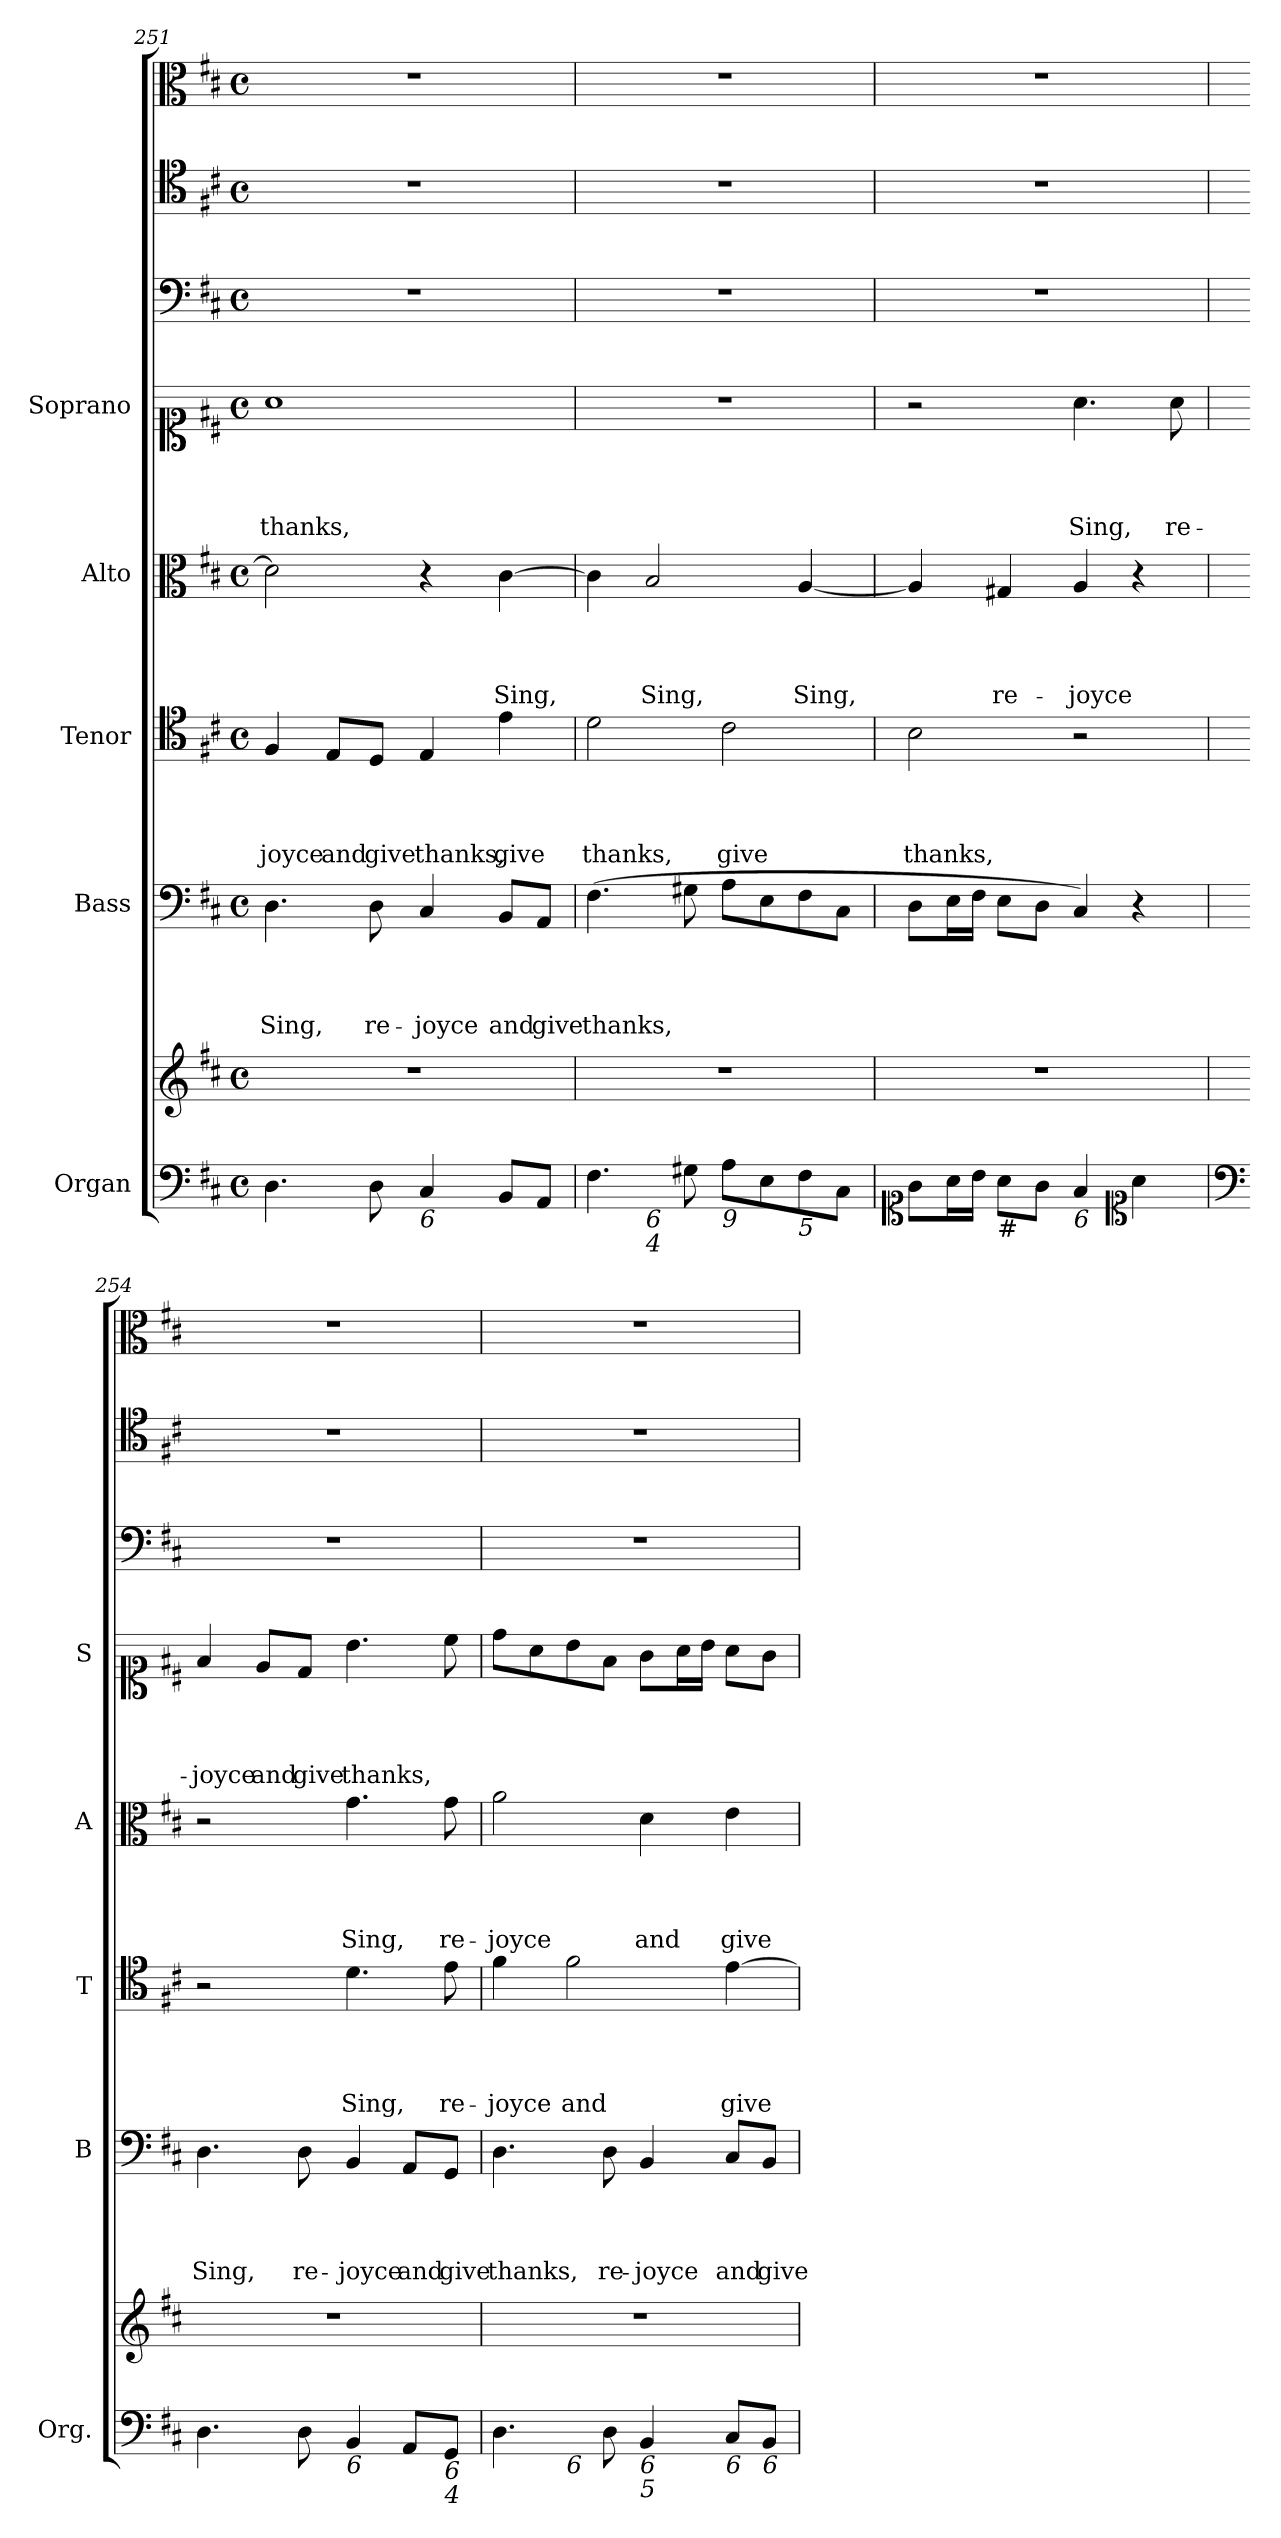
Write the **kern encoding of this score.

**kern	**kern	**kern	**text	**text	**text	**text	**kern	**text	**text	**text	**text	**kern	**text	**text	**text	**text	**kern	**text	**text	**text	**text	**kern	**kern	**kern
*part8	*part8	*part7	*part7	*part7	*part7	*part7	*part6	*part6	*part6	*part6	*part6	*part5	*part5	*part5	*part5	*part5	*part4	*part4	*part4	*part4	*part4	*part3	*part2	*part1
*staff9	*staff8	*staff7	*staff7	*staff7	*staff7	*staff7	*staff6	*staff6	*staff6	*staff6	*staff6	*staff5	*staff5	*staff5	*staff5	*staff5	*staff4	*staff4	*staff4	*staff4	*staff4	*staff3	*staff2	*staff1
*I"Organ	*	*I"Bass	*	*	*	*	*I"Tenor	*	*	*	*	*I"Alto	*	*	*	*	*I"Soprano	*	*	*	*	*	*	*
*I'Org.	*	*I'B	*	*	*	*	*I'T	*	*	*	*	*I'A	*	*	*	*	*I'S	*	*	*	*	*	*	*
*clefF4	*clefG2	*clefF4	*	*	*	*	*clefC4	*	*	*	*	*clefC3	*	*	*	*	*clefC1	*	*	*	*	*clefF4	*clefC4	*clefC3
*k[f#c#]	*k[f#c#]	*k[f#c#]	*	*	*	*	*k[f#c#]	*	*	*	*	*k[f#c#]	*	*	*	*	*k[f#c#]	*	*	*	*	*k[f#c#]	*k[f#c#]	*k[f#c#]
*D:	*D:	*D:	*	*	*	*	*D:	*	*	*	*	*D:	*	*	*	*	*D:	*	*	*	*	*D:	*D:	*D:
*M4/4	*M4/4	*M4/4	*	*	*	*	*M4/4	*	*	*	*	*M4/4	*	*	*	*	*M4/4	*	*	*	*	*M4/4	*M4/4	*M4/4
*met(c)	*met(c)	*met(c)	*	*	*	*	*met(c)	*	*	*	*	*met(c)	*	*	*	*	*met(c)	*	*	*	*	*met(c)	*met(c)	*met(c)
=251	=251	=251	=251	=251	=251	=251	=251	=251	=251	=251	=251	=251	=251	=251	=251	=251	=251	=251	=251	=251	=251	=251	=251	=251
!	!	!	!	!	!	!LO:LY:b	!	!	!	!	!LO:LY:b	!	!	!	!	!	!	!	!	!	!LO:LY:b	!	!	!
4.D\	1r	4.D\	.	.	.	Sing,	4F#/	.	.	.	-joyce	2d\]	.	.	.	.	1a	.	.	.	thanks,	1r	1r	1r
!	!	!	!	!	!	!	!	!	!	!	!LO:LY:b	!	!	!	!	!	!	!	!	!	!	!	!	!
.	.	.	.	.	.	.	8E/L	.	.	.	and	.	.	.	.	.	.	.	.	.	.	.	.	.
!	!	!	!	!	!	!LO:LY:b	!	!	!	!	!LO:LY:b	!	!	!	!	!	!	!	!	!	!	!	!	!
8D\	.	8D\	.	.	.	re-	8D/J	.	.	.	give	.	.	.	.	.	.	.	.	.	.	.	.	.
!LO:TX:b:i:t=6	!	!	!	!	!	!	!	!	!	!	!	!	!	!	!	!	!	!	!	!	!	!	!	!
!	!	!	!	!	!	!LO:LY:b	!	!	!	!	!LO:LY:b	!	!	!	!	!	!	!	!	!	!	!	!	!
4C#/	.	4C#/	.	.	.	-joyce	4E/	.	.	.	thanks,	4r	.	.	.	.	.	.	.	.	.	.	.	.
!	!	!	!	!	!	!LO:LY:b	!	!	!	!	!LO:LY:b	!	!	!	!	!LO:LY:b	!	!	!	!	!	!	!	!
8BB/L	.	8BB/L	.	.	.	and	4e\	.	.	.	give	[4c#\	.	.	.	Sing,	.	.	.	.	.	.	.	.
!	!	!	!	!	!	!LO:LY:b	!	!	!	!	!	!	!	!	!	!	!	!	!	!	!	!	!	!
8AA/J	.	8AA/J	.	.	.	give	.	.	.	.	.	.	.	.	.	.	.	.	.	.	.	.	.	.
=252	=252	=252	=252	=252	=252	=252	=252	=252	=252	=252	=252	=252	=252	=252	=252	=252	=252	=252	=252	=252	=252	=252	=252	=252
!LO:TX:b:i:t=6	!	!	!	!	!	!	!	!	!	!	!	!	!	!	!	!	!	!	!	!	!	!	!	!
!LO:TX:b:i:t=5	!	!	!	!	!	!	!	!	!	!	!	!	!	!	!	!	!	!	!	!	!	!	!	!
!	!	!	!	!	!	!LO:LY:b	!	!	!	!	!LO:LY:b	!	!	!	!	!	!	!	!	!	!	!	!	!
*^	*	*	*	*	*	*	*	*	*	*	*	*	*	*	*	*	*	*	*	*	*	*	*	*
4.F#\	4ryy	1r	(>4.F#\	.	.	.	thanks,	2d\	.	.	.	thanks,	4c#\]	.	.	.	.	1r	.	.	.	.	1r	1r	1r
!	!LO:TX:b:i:t=6	!	!	!	!	!	!	!	!	!	!	!	!	!	!	!	!	!	!	!	!	!	!	!	!
!	!LO:TX:b:i:t=4	!	!	!	!	!	!	!	!	!	!	!	!	!	!	!	!	!	!	!	!	!	!	!	!
!	!	!	!	!	!	!	!	!	!	!	!	!	!	!	!	!	!LO:LY:b	!	!	!	!	!	!	!	!
.	2.ryy	.	.	.	.	.	.	.	.	.	.	.	2B/	.	.	.	Sing,	.	.	.	.	.	.	.	.
8G#X\	.	.	8G#X\	.	.	.	.	.	.	.	.	.	.	.	.	.	.	.	.	.	.	.	.	.	.
!LO:TX:b:i:t=9	!	!	!	!	!	!	!	!	!	!	!	!	!	!	!	!	!	!	!	!	!	!	!	!	!
!	!	!	!	!	!	!	!	!	!	!	!	!LO:LY:b	!	!	!	!	!	!	!	!	!	!	!	!	!
8A\L	.	.	8A\L	.	.	.	.	2c#\	.	.	.	give	.	.	.	.	.	.	.	.	.	.	.	.	.
8E\	.	.	8E\	.	.	.	.	.	.	.	.	.	.	.	.	.	.	.	.	.	.	.	.	.	.
!LO:TX:b:i:t=5	!	!	!	!	!	!	!	!	!	!	!	!	!	!	!	!	!	!	!	!	!	!	!	!	!
!	!	!	!	!	!	!	!	!	!	!	!	!	!	!	!	!	!LO:LY:b	!	!	!	!	!	!	!	!
8F#\	.	.	8F#\	.	.	.	.	.	.	.	.	.	[4A/	.	.	.	Sing,	.	.	.	.	.	.	.	.
8C#\J	.	.	8C#\J	.	.	.	.	.	.	.	.	.	.	.	.	.	.	.	.	.	.	.	.	.	.
!!LO:LB:g=z
=253	=253	=253	=253	=253	=253	=253	=253	=253	=253	=253	=253	=253	=253	=253	=253	=253	=253	=253	=253	=253	=253	=253	=253	=253	=253
!LO:TX:b:i:t=6	!	!	!	!	!	!	!	!	!	!	!	!	!	!	!	!	!	!	!	!	!	!	!	!	!
!LO:TX:b:i:t=5	!	!	!	!	!	!	!	!	!	!	!	!	!	!	!	!	!	!	!	!	!	!	!	!	!
!	!	!	!	!	!	!	!	!	!	!	!	!LO:LY:b	!	!	!	!	!	!	!	!	!	!	!	!	!
*v	*v	*	*	*	*	*	*	*	*	*	*	*	*	*	*	*	*	*	*	*	*	*	*	*	*
8D\L	1r	8D\L	.	.	.	.	2B\	.	.	.	thanks,	4A/]	.	.	.	.	2r	.	.	.	.	1r	1r	1r
16E\L	.	16E\L	.	.	.	.	.	.	.	.	.	.	.	.	.	.	.	.	.	.	.	.	.	.
16F#\JJ	.	16F#\JJ	.	.	.	.	.	.	.	.	.	.	.	.	.	.	.	.	.	.	.	.	.	.
!LO:TX:b:t=#	!	!	!	!	!	!	!	!	!	!	!	!	!	!	!	!	!	!	!	!	!	!	!	!
!	!	!	!	!	!	!	!	!	!	!	!	!	!	!	!	!LO:LY:b	!	!	!	!	!	!	!	!
8E\L	.	8E\L	.	.	.	.	.	.	.	.	.	4G#X/	.	.	.	re-	.	.	.	.	.	.	.	.
8D\J	.	8D\J	.	.	.	.	.	.	.	.	.	.	.	.	.	.	.	.	.	.	.	.	.	.
!LO:TX:b:i:t=6	!	!	!	!	!	!	!	!	!	!	!	!	!	!	!	!	!	!	!	!	!	!	!	!
!	!	!	!	!	!	!	!	!	!	!	!	!	!	!	!	!LO:LY:b	!	!	!	!	!LO:LY:b	!	!	!
4C#/	.	4C#/)	.	.	.	.	2r	.	.	.	.	4A/	.	.	.	-joyce	4.a\	.	.	.	Sing,	.	.	.
*clefC1	*	*	*	*	*	*	*	*	*	*	*	*	*	*	*	*	*	*	*	*	*	*	*	*
4a\	.	4r	.	.	.	.	.	.	.	.	.	4r	.	.	.	.	.	.	.	.	.	.	.	.
!	!	!	!	!	!	!	!	!	!	!	!	!	!	!	!	!	!	!	!	!	!LO:LY:b	!	!	!
.	.	.	.	.	.	.	.	.	.	.	.	.	.	.	.	.	8a\	.	.	.	re-	.	.	.
=254	=254	=254	=254	=254	=254	=254	=254	=254	=254	=254	=254	=254	=254	=254	=254	=254	=254	=254	=254	=254	=254	=254	=254	=254
*clefF4	*	*	*	*	*	*	*	*	*	*	*	*	*	*	*	*	*	*	*	*	*	*	*	*
!	!	!	!	!	!	!LO:LY:b	!	!	!	!	!	!	!	!	!	!	!	!	!	!	!LO:LY:b	!	!	!
4.D\	1r	4.D\	.	.	.	Sing,	2r	.	.	.	.	2r	.	.	.	.	4f#/	.	.	.	-joyce	1r	1r	1r
!	!	!	!	!	!	!	!	!	!	!	!	!	!	!	!	!	!	!	!	!	!LO:LY:b	!	!	!
.	.	.	.	.	.	.	.	.	.	.	.	.	.	.	.	.	8e/L	.	.	.	and	.	.	.
!	!	!	!	!	!	!LO:LY:b	!	!	!	!	!	!	!	!	!	!	!	!	!	!	!LO:LY:b	!	!	!
8D\	.	8D\	.	.	.	re-	.	.	.	.	.	.	.	.	.	.	8d/J	.	.	.	give	.	.	.
!LO:TX:b:i:t=6	!	!	!	!	!	!	!	!	!	!	!	!	!	!	!	!	!	!	!	!	!	!	!	!
!	!	!	!	!	!	!LO:LY:b	!	!	!	!	!LO:LY:b	!	!	!	!	!LO:LY:b	!	!	!	!	!LO:LY:b	!	!	!
4BB/	.	4BB/	.	.	.	-joyce	4.d\	.	.	.	Sing,	4.g\	.	.	.	Sing,	4.b\	.	.	.	thanks,	.	.	.
!	!	!	!	!	!	!LO:LY:b	!	!	!	!	!	!	!	!	!	!	!	!	!	!	!	!	!	!
8AA/L	.	8AA/L	.	.	.	and	.	.	.	.	.	.	.	.	.	.	.	.	.	.	.	.	.	.
!LO:TX:b:i:t=6	!	!	!	!	!	!	!	!	!	!	!	!	!	!	!	!	!	!	!	!	!	!	!	!
!LO:TX:b:i:t=4	!	!	!	!	!	!	!	!	!	!	!	!	!	!	!	!	!	!	!	!	!	!	!	!
!	!	!	!	!	!	!LO:LY:b	!	!	!	!	!LO:LY:b	!	!	!	!	!LO:LY:b	!	!	!	!	!	!	!	!
8GG/J	.	8GG/J	.	.	.	give	8e\	.	.	.	re-	8g\	.	.	.	re-	8cc#\	.	.	.	.	.	.	.
=255	=255	=255	=255	=255	=255	=255	=255	=255	=255	=255	=255	=255	=255	=255	=255	=255	=255	=255	=255	=255	=255	=255	=255	=255
!LO:TX:b:i:t=5	!	!	!	!	!	!	!	!	!	!	!	!	!	!	!	!	!	!	!	!	!	!	!	!
!	!	!	!	!	!	!LO:LY:b	!	!	!	!	!LO:LY:b	!	!	!	!	!LO:LY:b	!	!	!	!	!	!	!	!
*^	*	*	*	*	*	*	*	*	*	*	*	*	*	*	*	*	*	*	*	*	*	*	*	*
4.D\	4ryy	1r	4.D\	.	.	.	thanks,	4f#\	.	.	.	-joyce	2a\	.	.	.	-joyce	8dd\L	.	.	.	.	1r	1r	1r
.	.	.	.	.	.	.	.	.	.	.	.	.	.	.	.	.	.	8a\	.	.	.	.	.	.	.
!	!LO:TX:b:i:t=6	!	!	!	!	!	!	!	!	!	!	!	!	!	!	!	!	!	!	!	!	!	!	!	!
!	!	!	!	!	!	!	!	!	!	!	!	!LO:LY:b	!	!	!	!	!	!	!	!	!	!	!	!	!
.	2.ryy	.	.	.	.	.	.	2f#\	.	.	.	and	.	.	.	.	.	8b\	.	.	.	.	.	.	.
!	!	!	!	!	!	!	!LO:LY:b	!	!	!	!	!	!	!	!	!	!	!	!	!	!	!	!	!	!
8D\	.	.	8D\	.	.	.	re-	.	.	.	.	.	.	.	.	.	.	8f#\J	.	.	.	.	.	.	.
!LO:TX:b:i:t=6	!	!	!	!	!	!	!	!	!	!	!	!	!	!	!	!	!	!	!	!	!	!	!	!	!
!LO:TX:b:i:t=5	!	!	!	!	!	!	!	!	!	!	!	!	!	!	!	!	!	!	!	!	!	!	!	!	!
!	!	!	!	!	!	!	!LO:LY:b	!	!	!	!	!	!	!	!	!	!LO:LY:b	!	!	!	!	!	!	!	!
4BB/	.	.	4BB/	.	.	.	-joyce	.	.	.	.	.	4d\	.	.	.	and	8g\L	.	.	.	.	.	.	.
.	.	.	.	.	.	.	.	.	.	.	.	.	.	.	.	.	.	16a\L	.	.	.	.	.	.	.
.	.	.	.	.	.	.	.	.	.	.	.	.	.	.	.	.	.	16b\JJ	.	.	.	.	.	.	.
!LO:TX:b:i:t=6	!	!	!	!	!	!	!	!	!	!	!	!	!	!	!	!	!	!	!	!	!	!	!	!	!
!	!	!	!	!	!	!	!LO:LY:b	!	!	!	!	!LO:LY:b	!	!	!	!	!LO:LY:b	!	!	!	!	!	!	!	!
8C#/L	.	.	8C#/L	.	.	.	and	[4e\	.	.	.	give	4e\	.	.	.	give	8a\L	.	.	.	.	.	.	.
!LO:TX:b:i:t=6	!	!	!	!	!	!	!	!	!	!	!	!	!	!	!	!	!	!	!	!	!	!	!	!	!
!	!	!	!	!	!	!	!LO:LY:b	!	!	!	!	!	!	!	!	!	!	!	!	!	!	!	!	!	!
8BB/J	.	.	8BB/J	.	.	.	give	.	.	.	.	.	.	.	.	.	.	8g\J	.	.	.	.	.	.	.
*v	*v	*	*	*	*	*	*	*	*	*	*	*	*	*	*	*	*	*	*	*	*	*	*	*	*
=	=	=	=	=	=	=	=	=	=	=	=	=	=	=	=	=	=	=	=	=	=	=	=	=
*-	*-	*-	*-	*-	*-	*-	*-	*-	*-	*-	*-	*-	*-	*-	*-	*-	*-	*-	*-	*-	*-	*-	*-	*-
